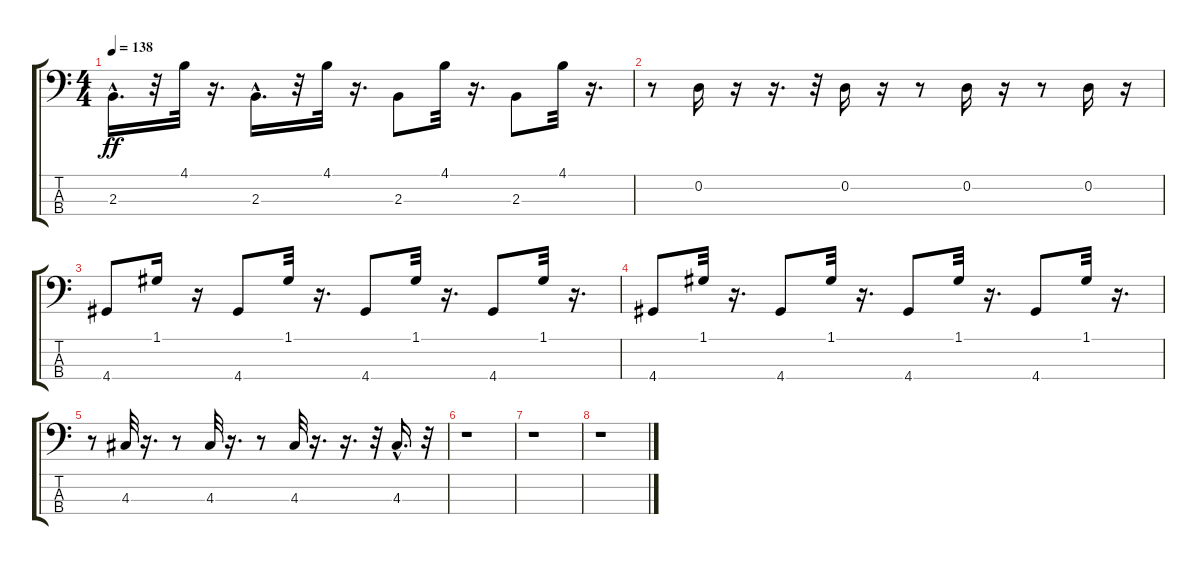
\track "" {instrument fretlessbass}
\staff {score tabs}
\tuning (G2 D2 A1 E1) {hide}
\ts (4 4)
\tempo 138
\clef f4
\ks c
2.3{hac}.16{d dy ff} r.32 4.1.32 r.16{d} 2.3{hac}.16{d} r.32 4.1.32 r.16{d} 2.3.8 4.1.32 r.16{d} 2.3.8 4.1.32 r.16{d} |
r.8 0.2.16 r.16 r.16{d} r.32 0.2.16 r.16 r.8 0.2.16 r.16 r.8 0.2.16 r.16 |
4.4.8 1.1.16 r.16 4.4.8 1.1.32 r.16{d} 4.4.8 1.1.32 r.16{d} 4.4.8 1.1.32 r.16{d} |
4.4.8 1.1.32 r.16{d} 4.4.8 1.1.32 r.16{d} 4.4.8 1.1.32 r.16{d} 4.4.8 1.1.32 r.16{d} |
r.8 4.3.32 r.16{d} r.8 4.3.32 r.16{d} r.8 4.3.32 r.16{d} r.16{d} r.32 4.3{hac}.16{d} r.32 |
r.1 |
r.1 |
r.1
